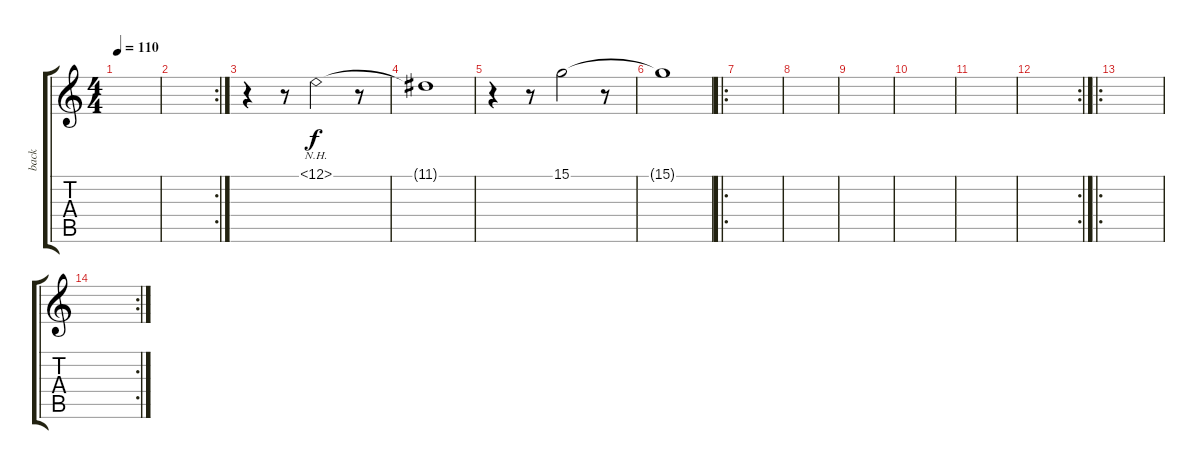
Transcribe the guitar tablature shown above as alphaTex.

\track ("back" "back") {instrument panflute}
\staff {score tabs}
\tuning (E4 B3 G3 D3 A2 E2) {hide}
\ts (4 4)
\tempo 110
\clef g2
\ks c
|
\rc 2
|
r.4 r.8 11.1{nh}.2{volume 7 instrument ocarina} r.8 |
11.1{t}.1 |
r.4 r.8 15.1.2 r.8 |
15.1{t}.1 |
\ro
|
|
|
|
|
\rc 2
|
\ro
|
\rc 2
